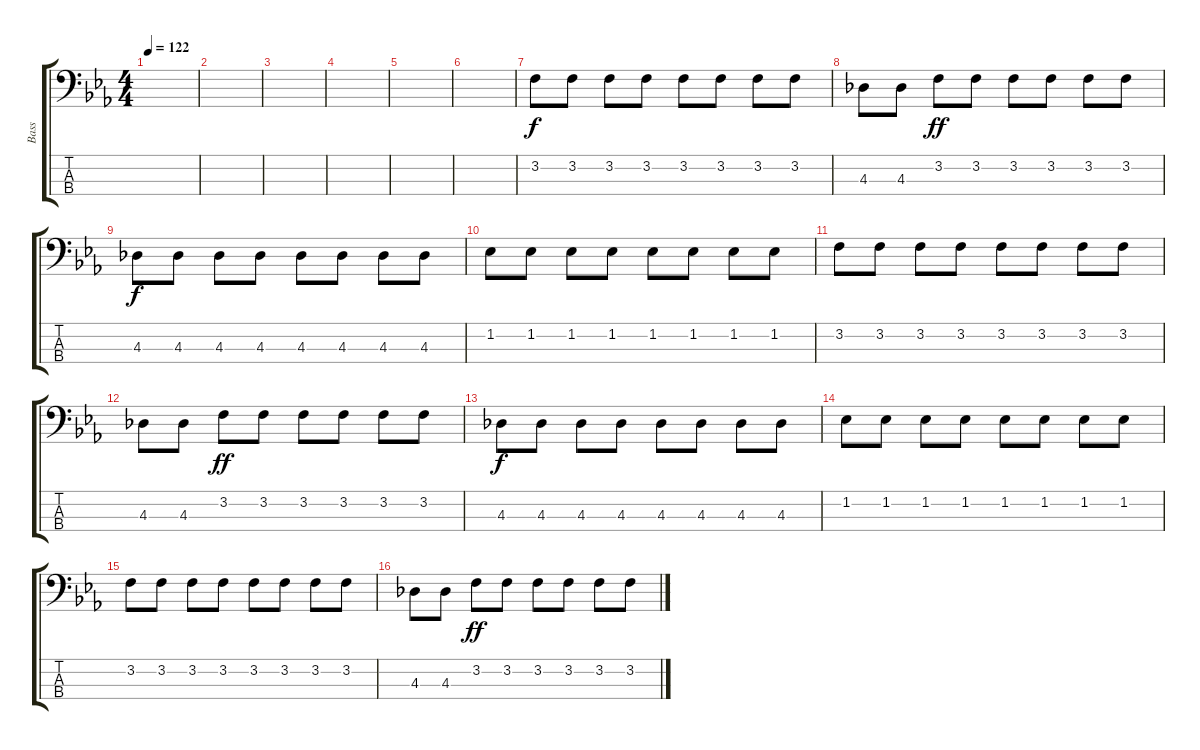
\track ("Bass" "Bass") {instrument electricbassfinger}
\staff {score tabs}
\tuning (G2 D2 A1 E1) {hide}
\ts (4 4)
\tempo 122
\clef f4
\ks eb
|
|
|
|
|
|
3.2.8 3.2.8 3.2.8 3.2.8 3.2.8 3.2.8 3.2.8 3.2.8 |
4.3.8 4.3.8 3.2.8{dy ff} 3.2.8 3.2.8 3.2.8 3.2.8 3.2.8 |
4.3.8{dy f} 4.3.8 4.3.8 4.3.8 4.3.8 4.3.8 4.3.8 4.3.8 |
1.2.8 1.2.8 1.2.8 1.2.8 1.2.8 1.2.8 1.2.8 1.2.8 |
3.2.8 3.2.8 3.2.8 3.2.8 3.2.8 3.2.8 3.2.8 3.2.8 |
4.3.8 4.3.8 3.2.8{dy ff} 3.2.8 3.2.8 3.2.8 3.2.8 3.2.8 |
4.3.8{dy f} 4.3.8 4.3.8 4.3.8 4.3.8 4.3.8 4.3.8 4.3.8 |
1.2.8 1.2.8 1.2.8 1.2.8 1.2.8 1.2.8 1.2.8 1.2.8 |
3.2.8 3.2.8 3.2.8 3.2.8 3.2.8 3.2.8 3.2.8 3.2.8 |
4.3.8 4.3.8 3.2.8{dy ff} 3.2.8 3.2.8 3.2.8 3.2.8 3.2.8
